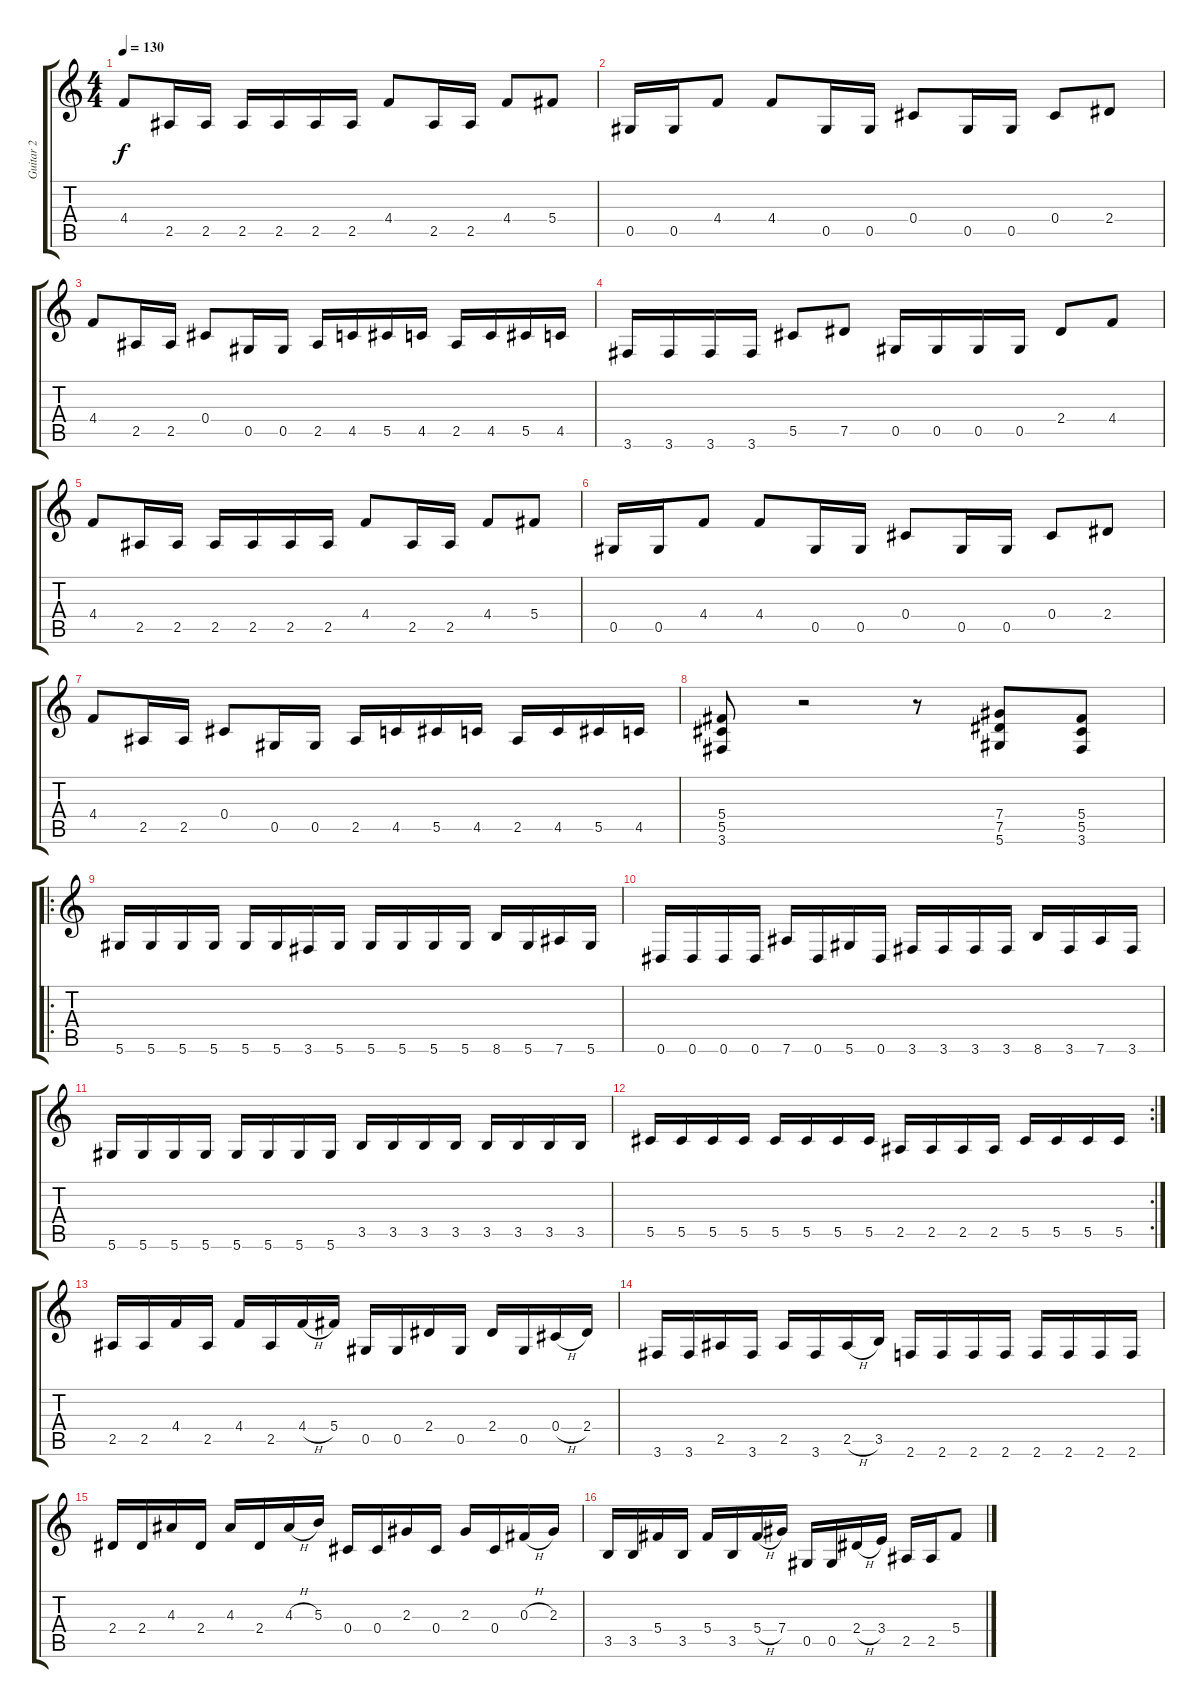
\track ("Guitar 2" "Guitar 2") {instrument distortionguitar}
\staff {score tabs}
\tuning (Eb4 Bb3 Gb3 Db3 Ab2 Eb2) {hide}
\ts (4 4)
\tempo 130
\clef g2
\ks c
4.4.8{dy f} 2.5.16 2.5.16 2.5.16 2.5.16 2.5.16 2.5.16 4.4.8 2.5.16 2.5.16 4.4.8 5.4.8 |
0.5.16 0.5.16 4.4.8 4.4.8 0.5.16 0.5.16 0.4.8 0.5.16 0.5.16 0.4.8 2.4.8 |
4.4.8 2.5.16 2.5.16 0.4.8 0.5.16 0.5.16 2.5.16 4.5.16 5.5.16 4.5.16 2.5.16 4.5.16 5.5.16 4.5.16 |
3.6.16 3.6.16 3.6.16 3.6.16 5.5.8 7.5.8 0.5.16 0.5.16 0.5.16 0.5.16 2.4.8 4.4.8 |
4.4.8 2.5.16 2.5.16 2.5.16 2.5.16 2.5.16 2.5.16 4.4.8 2.5.16 2.5.16 4.4.8 5.4.8 |
0.5.16 0.5.16 4.4.8 4.4.8 0.5.16 0.5.16 0.4.8 0.5.16 0.5.16 0.4.8 2.4.8 |
4.4.8 2.5.16 2.5.16 0.4.8 0.5.16 0.5.16 2.5.16 4.5.16 5.5.16 4.5.16 2.5.16 4.5.16 5.5.16 4.5.16 |
(5.4 5.5 3.6).8 r.2 r.8 (7.4 7.5 5.6).8 (5.4 5.5 3.6).8 |
\ro
5.6.16 5.6.16 5.6.16 5.6.16 5.6.16 5.6.16 3.6.16 5.6.16 5.6.16 5.6.16 5.6.16 5.6.16 8.6.16 5.6.16 7.6.16 5.6.16 |
0.6.16 0.6.16 0.6.16 0.6.16 7.6.16 0.6.16 5.6.16 0.6.16 3.6.16 3.6.16 3.6.16 3.6.16 8.6.16 3.6.16 7.6.16 3.6.16 |
5.6.16 5.6.16 5.6.16 5.6.16 5.6.16 5.6.16 5.6.16 5.6.16 3.5.16 3.5.16 3.5.16 3.5.16 3.5.16 3.5.16 3.5.16 3.5.16 |
\rc 2
5.5.16 5.5.16 5.5.16 5.5.16 5.5.16 5.5.16 5.5.16 5.5.16 2.5.16 2.5.16 2.5.16 2.5.16 5.5.16 5.5.16 5.5.16 5.5.16 |
2.5.16 2.5.16 4.4.16 2.5.16 4.4.16 2.5.16 4.4{h}.16 5.4.16 0.5.16 0.5.16 2.4.16 0.5.16 2.4.16 0.5.16 0.4{h}.16 2.4.16 |
3.6.16 3.6.16 2.5.16 3.6.16 2.5.16 3.6.16 2.5{h}.16 3.5.16 2.6.16 2.6.16 2.6.16 2.6.16 2.6.16 2.6.16 2.6.16 2.6.16 |
2.4.16 2.4.16 4.3.16 2.4.16 4.3.16 2.4.16 4.3{h}.16 5.3.16 0.4.16 0.4.16 2.3.16 0.4.16 2.3.16 0.4.16 0.3{h}.16 2.3.16 |
3.5.16 3.5.16 5.4.16 3.5.16 5.4.16 3.5.16 5.4{h}.16 7.4.16 0.5.16 0.5.16 2.4{h}.16 3.4.16 2.5.16 2.5.16 5.4.8
